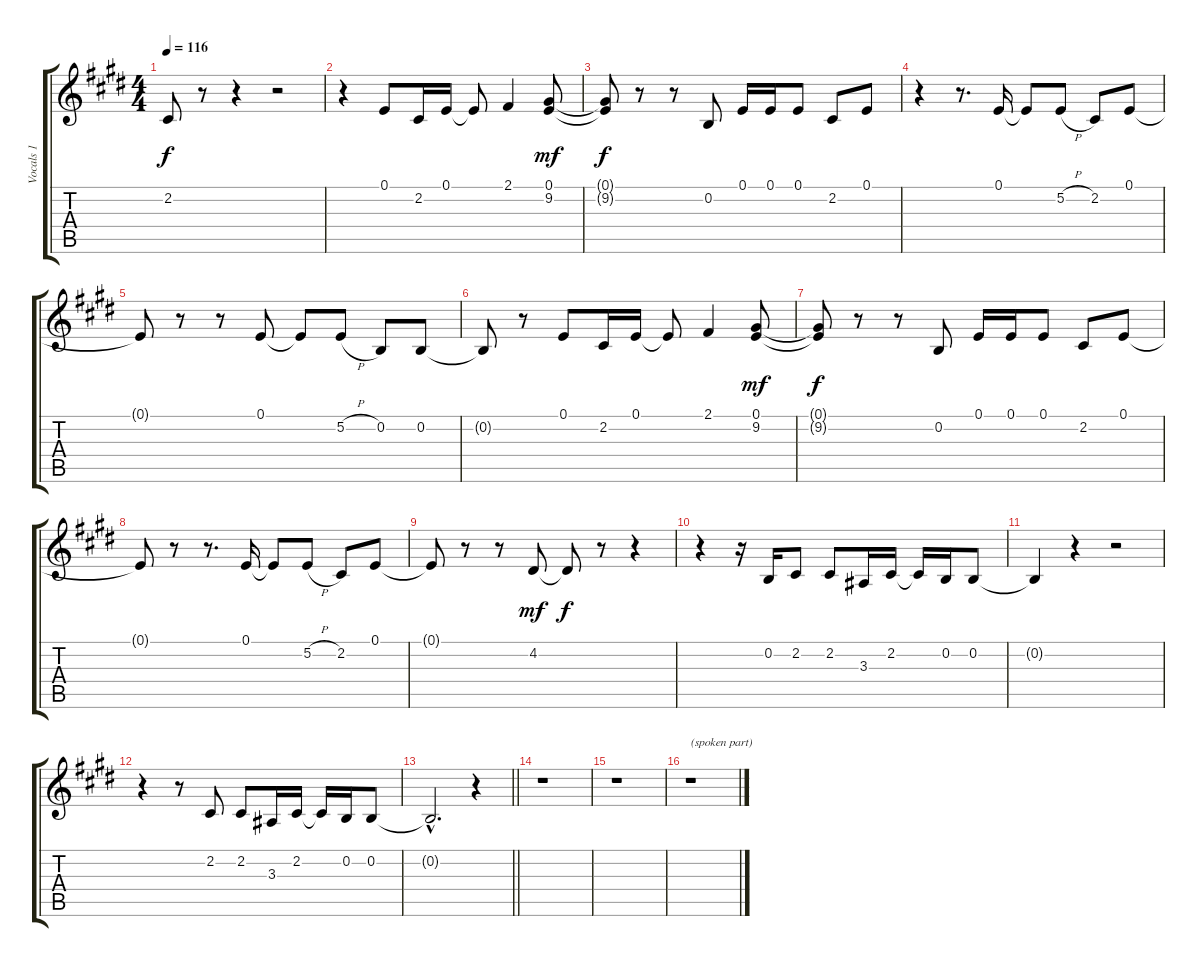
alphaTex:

\track ("Vocals 1" "Vocals 1") {instrument lead2sawtooth}
\staff {score tabs}
\tuning (E4 B3 G3 D3 A2 E2) {hide}
\ts (4 4)
\tempo 116
\clef g2
\ks e
2.2{t}.8{dy f} r.8 r.4 r.2 |
r.4 0.1.8 2.2.16 0.1.16 0.1{t}.8 2.1.4 (0.1 9.2).8{dy mf} |
(0.1{t} 9.2{t}).8{dy f} r.8 r.8 0.2.8 0.1.16 0.1.16 0.1.8 2.2.8 0.1.8 |
r.4 r.8{d} 0.1.16 0.1{t}.8 5.2{h}.8 2.2.8 0.1.8 |
0.1{t}.8 r.8 r.8 0.1.8 0.1{t}.8 5.2{h}.8 0.2.8 0.2.8 |
0.2{t}.8 r.8 0.1.8 2.2.16 0.1.16 0.1{t}.8 2.1.4 (0.1 9.2).8{dy mf} |
(0.1{t} 9.2{t}).8{dy f} r.8 r.8 0.2.8 0.1.16 0.1.16 0.1.8 2.2.8 0.1.8 |
0.1{t}.8 r.8 r.8{d} 0.1.16 0.1{t}.8 5.2{h}.8 2.2.8 0.1.8 |
0.1{t}.8 r.8 r.8 4.2.8{dy mf} 4.2{t}.8{dy f} r.8 r.4 |
r.4 r.16 0.2.16 2.2.8 2.2.8 3.3.16 2.2.16 2.2{t}.16 0.2.16 0.2.8 |
0.2{t}.4 r.4 r.2 |
r.4 r.8 2.2.8 2.2.8 3.3.16 2.2.16 2.2{t}.16 0.2.16 0.2.8 |
\barLineRight lightlight
0.2{hac t}.2{d} r.4 |
r.1 |
r.1 |
r.1{txt "(spoken part)"}
